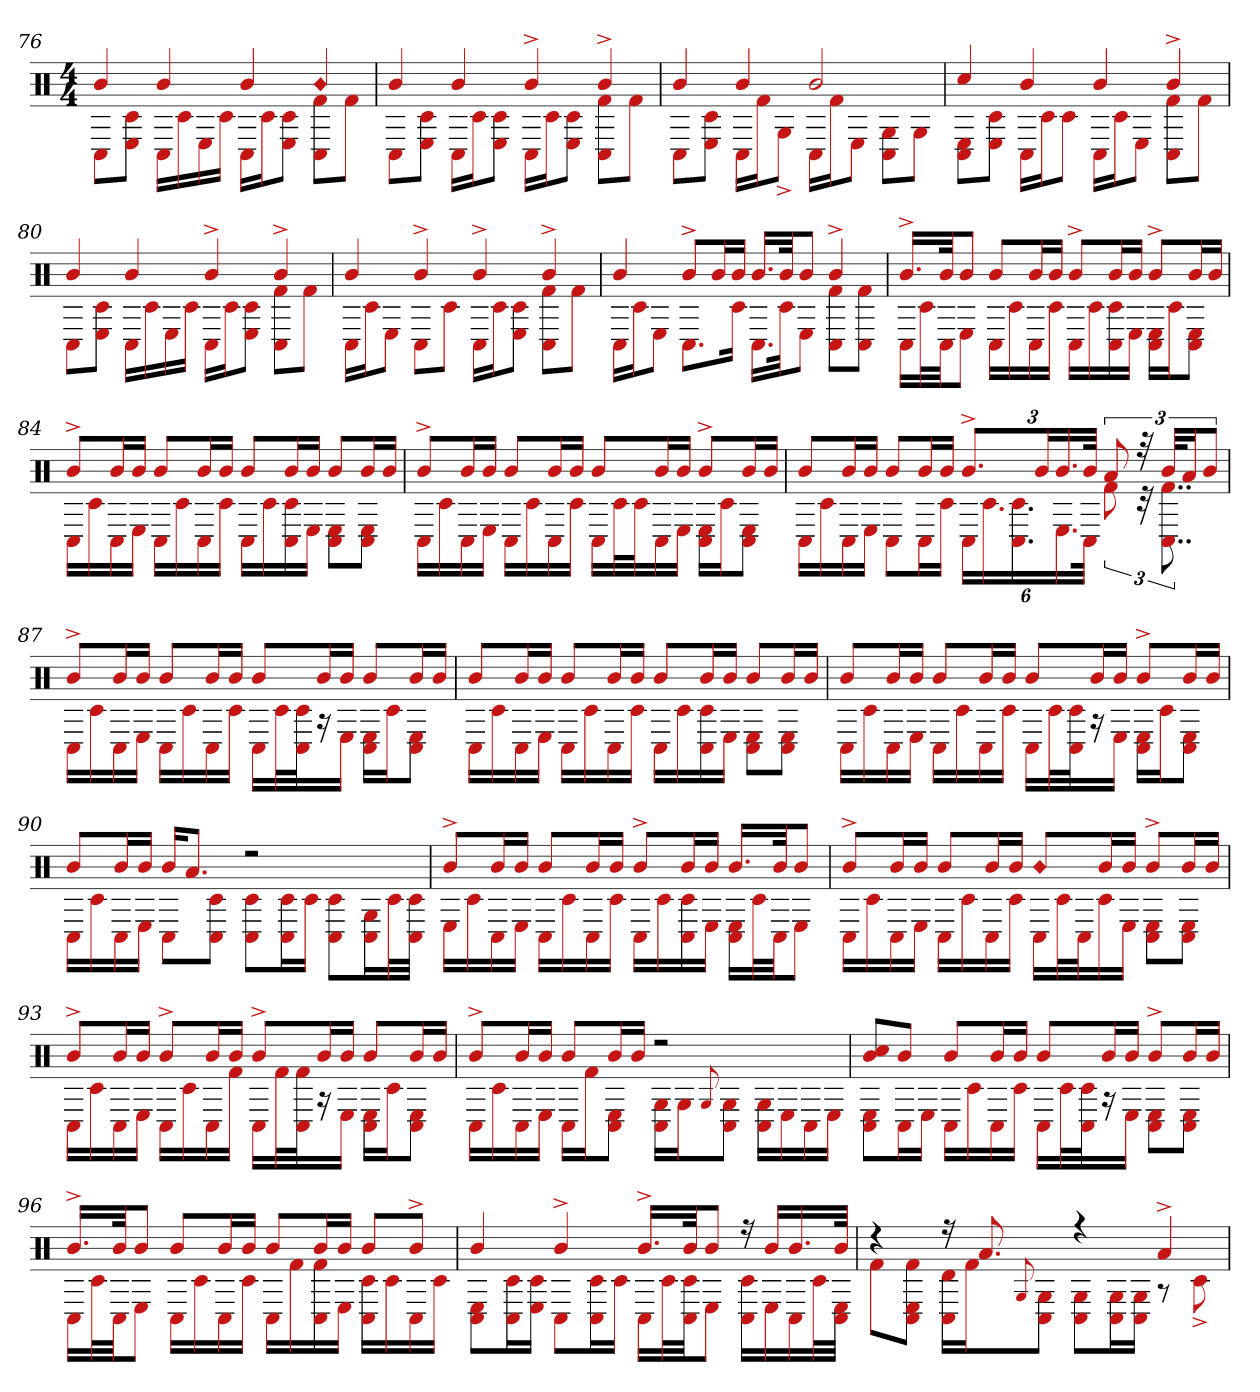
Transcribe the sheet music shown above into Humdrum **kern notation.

**kern
*part1
*staff1
*clefX
*k[]
*M4/4
=76
*^
4b	8C#L
.	8c# 8EJ
4b	16C#LL
.	16c#
.	16E
.	16c#JJ
4b	16C#LL
.	16c#J
.	8c# 8EJ
!LO:N:head=diamond	!
4b	8C# 8f#L
.	8f#J
=77	=77
4b	8C#L
.	8c# 8EJ
4b	16C#LL
.	16c#J
.	8E 8c#J
4b^	16C#LL
.	16c#J
.	8c# 8EJ
4b^	8C# 8f#L
.	8f#J
=78	=78
4b	8C#L
.	8c# 8EJ
4b	16C#LL
.	16f#J
.	8G^J
2b	16C#LL
.	16f#J
.	8EJ
.	8C# 8GL
.	8GJ
=79	=79
4cc#	8E 8C#L
.	8c# 8EJ
4b	16C#LL
.	16c#J
.	8c#J
4b	16C#LL
.	16c#J
.	8EJ
4b^	8C# 8f#L
.	8f#J
=80	=80
4b	8C#L
.	8c# 8EJ
4b	16C#LL
.	16c#
.	16E
.	16c#JJ
4b^	16C#LL
.	16c#J
.	8c# 8EJ
4b^	8C# 8f#L
.	8f#J
=81	=81
4b	16C#LL
.	16c#J
.	8EJ
4b^	8C#L
.	8c#J
4b^	16C#LL
.	16c#J
.	8c# 8EJ
4b^	8C# 8f#L
.	8f#J
=82	=82
4b	16C#LL
.	16c#J
.	8EJ
8b^L	8.C#L
16bL	.
16bJJ	16c#Jk
16.bLL	16.C#LL
32bJk	32c#Jk
8bJ	8EJ
4b^	8C# 8f#L
.	8f# 8C#J
=83	=83
16.b^LL	16C#LL
.	32c#L
32bJk	32C#JJ
8bJ	8EJ
8bL	16C#LL
.	16c#
16bL	16C#
16bJJ	16c#JJ
8b^L	16C#LL
.	16c#
16bL	16c# 16C#
16bJJ	16EJJ
8b^L	16C# 16ELL
.	16c#J
16bL	8E 8C#J
16bJJ	.
=84	=84
8b^L	16C#LL
.	16c#
16bL	16C#
16bJJ	16EJJ
8bL	16C#LL
.	16c#
16bL	16C#
16bJJ	16c#JJ
8bL	16C#LL
.	16c#
16bL	16c# 16C#
16bJJ	16EJJ
8bL	8C# 8EL
16bL	8E 8C#J
16bJJ	.
=85	=85
8b^L	16C#LL
.	16c#
16bL	16C#
16bJJ	16EJJ
8bL	16C#LL
.	16c#
16bL	16C#
16bJJ	16c#JJ
8bL	16C#LL
.	32c#L
.	32c#J
16bL	16C#
16bJJ	16EJJ
8b^L	16C# 16ELL
.	16c#J
16bL	8E 8C#J
16bJJ	.
=86	=86
8bL	16C#LL
.	16c#
16bL	16C#
16bJJ	16EJJ
8bL	8C#L
16bL	16C#L
16bJJ	16c#JJ
12.b^L	24C#LL
.	24.c#
.	24.c# 24.C#
24bL	.
24.b	24.E
48bJJk	48C#JJk
12a	12f#
48r	48r
48bKLL	12..C# 12..f#
24aJ	.
12bJ	.
=87	=87
8b^L	16C#LL
.	16c#
16bL	16C#
16bJJ	16EJJ
8bL	16C#LL
.	16c#
16bL	16C#
16bJJ	16c#JJ
8bL	16C#LL
.	32c#L
.	32C# 32c#J
16bL	16r
16bJJ	16EJJ
8bL	16C# 16ELL
.	16c#J
16bL	8C# 8EJ
16bJJ	.
=88	=88
8bL	16C#LL
.	16c#
16bL	16C#
16bJJ	16EJJ
8bL	16C#LL
.	16c#
16bL	16C#
16bJJ	16c#JJ
8bL	16C#LL
.	16c#
16bL	16c# 16C#
16bJJ	16EJJ
8bL	8C# 8EL
16bL	8C# 8EJ
16bJJ	.
=89	=89
8bL	16C#LL
.	16c#
16bL	16C#
16bJJ	16EJJ
8bL	16C#LL
.	16c#
16bL	16C#
16bJJ	16c#JJ
8bL	16C#LL
.	32c#L
.	32c# 32C#J
16bL	16r
16bJJ	16EJJ
8b^L	16C# 16ELL
.	16c#J
16bL	8C# 8EJ
16bJJ	.
=90	=90
8bL	16C#LL
.	16c#
16bL	16C#
16bJJ	16EJJ
16bKL	8C#L
8.aJ	.
.	8C# 8c#J
2r	8C# 8c#L
.	16C# 16c#L
.	16c#JJ
.	8C# 8c#L
.	16C# 16GL
.	32c#L
.	32c# 32C#JJJ
=91	=91
8b^L	16ELL
.	16c#
16bL	16C#
16bJJ	16EJJ
8bL	16C#LL
.	16c#
16bL	16C#
16bJJ	16c#JJ
8b^L	16C#LL
.	16c#
16bL	16c# 16C#
16bJJ	16EJJ
16.bLL	16E 16C#LL
.	32c#L
32bJk	32C#JJ
8bJ	8EJ
=92	=92
8b^L	16C#LL
.	16c#
16bL	16C#
16bJJ	16EJJ
8bL	16C#LL
.	16c#
16bL	16C#
16bJJ	16c#JJ
!LO:N:head=diamond	!
8bL	16C#LL
.	32c#L
.	32C#J
16bL	16c#
16bJJ	16EJJ
8b^L	8C# 8EL
16bL	8C# 8EJ
16bJJ	.
=93	=93
8b^L	16C#LL
.	16c#
16bL	16C#
16bJJ	16EJJ
8b^L	16C#LL
.	16c#
16bL	16C#
16bJJ	16f#JJ
8b^L	16C#LL
.	32f#L
.	32C# 32f#J
16bL	16r
16bJJ	16EJJ
8bL	16C# 16ELL
.	16c#J
16bL	8C# 8EJ
16bJJ	.
=94	=94
8b^L	16C#LL
.	16c#
16bL	16C#
16bJJ	16EJJ
8bL	16C#LL
.	16f#J
16bL	8C# 8EJ
16bJJ	.
2r	16C# 16GLL
.	16GJ
.	8qqG
.	8C# 8GJ
.	16C# 16GLL
.	16E
.	16C#
.	16EJJ
=95	=95
8cc# 8bL	8E 8C#L
8bJ	16C#L
.	16EJJ
8bL	16C#LL
.	16c#
16bL	16C#
16bJJ	16c#JJ
8bL	16C#LL
.	32c#L
.	32C# 32c#J
16bL	16r
16bJJ	16EJJ
8b^L	8C# 8EL
16bL	8C# 8EJ
16bJJ	.
=96	=96
16.b^LL	16C#LL
.	32c#L
32bJk	32C#JJ
8bJ	8EJ
8bL	16C#LL
.	16c#
16bL	16C#
16bJJ	16c#JJ
8bL	16C#LL
.	16f#
16bL	16C# 16f#
16bJJ	16EJJ
8bL	16C# 16c#LL
.	16c#
8b^J	16C#
.	16c#JJ
=97	=97
4b	8C# 8EL
.	16C# 16c#L
.	16E 16c#JJ
4b^	8C#L
.	16c# 16C#L
.	16c#JJ
16.b^LL	16C#LL
.	32c#L
32bJk	32C# 32c#JJ
8bJ	8EJ
16r	16C# 16c#LL
16bLL	16E
16.b	16C#
.	32c#L
32bJJk	32C# 32EJJJ
=98	=98
4r	8f#L
.	8f# 8C# 8EJ
16r	16C# 16dLL
8.a	16f#J
.	8qqG
.	8C# 8GJ
4r	8C# 8GL
.	16C# 16GL
.	16G 16C#JJ
4a^	8r
.	8c#^
*v	*v
=
*-
